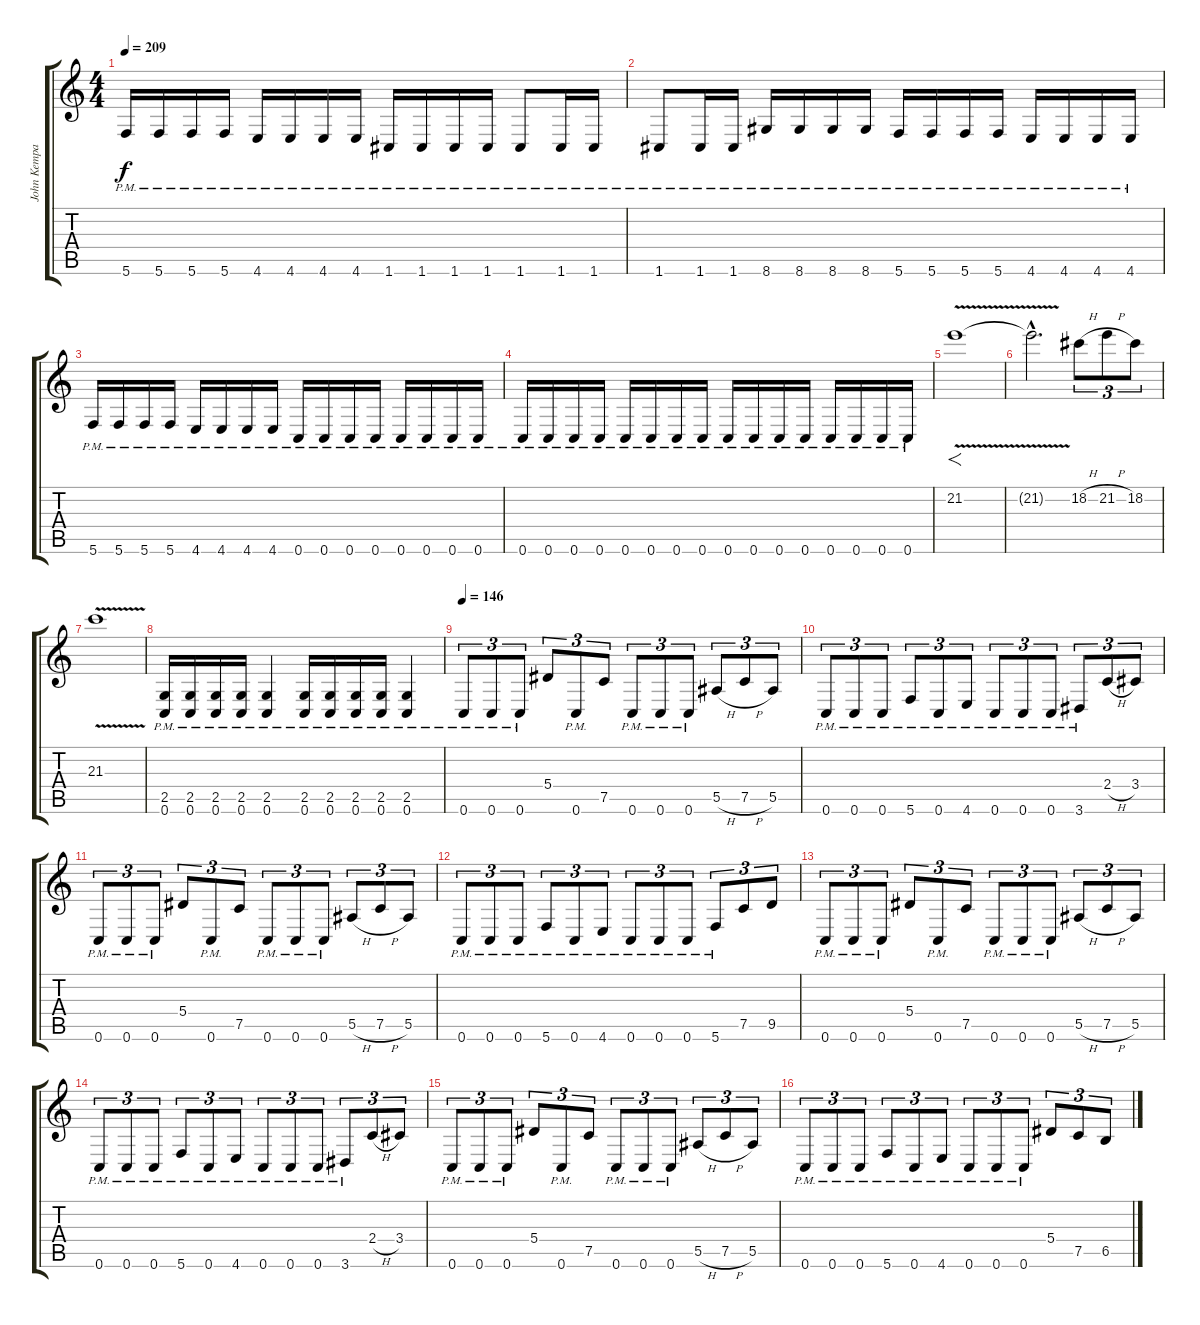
\track ("John Kempainen (Guitar)" "John Kempa") {instrument distortionguitar}
\staff {score tabs}
\tuning (C4 G3 Eb3 Bb2 F2 C2) {hide}
\ts (4 4)
\tempo 209
\clef g2
\ks c
5.6{pm}.16{dy f balance 8} 5.6{pm}.16 5.6{pm}.16 5.6{pm}.16 4.6{pm}.16 4.6{pm}.16 4.6{pm}.16 4.6{pm}.16 1.6{pm}.16 1.6{pm}.16 1.6{pm}.16 1.6{pm}.16 1.6{pm}.8 1.6{pm}.16 1.6{pm}.16 |
1.6{pm}.8 1.6{pm}.16 1.6{pm}.16 8.6{pm}.16 8.6{pm}.16 8.6{pm}.16 8.6{pm}.16 5.6{pm}.16 5.6{pm}.16 5.6{pm}.16 5.6{pm}.16 4.6{pm}.16 4.6{pm}.16 4.6{pm}.16 4.6{pm}.16 |
5.6{pm}.16 5.6{pm}.16 5.6{pm}.16 5.6{pm}.16 4.6{pm}.16 4.6{pm}.16 4.6{pm}.16 4.6{pm}.16 0.6{pm}.16 0.6{pm}.16 0.6{pm}.16 0.6{pm}.16 0.6{pm}.16 0.6{pm}.16 0.6{pm}.16 0.6{pm}.16 |
0.6{pm}.16 0.6{pm}.16 0.6{pm}.16 0.6{pm}.16 0.6{pm}.16 0.6{pm}.16 0.6{pm}.16 0.6{pm}.16 0.6{pm}.16 0.6{pm}.16 0.6{pm}.16 0.6{pm}.16 0.6{pm}.16 0.6{pm}.16 0.6{pm}.16 0.6{pm}.16 |
21.2{v}.1{f} |
21.2{hac t}.2{d} 18.2{h}.8{tu (3 2)} 21.2{h}.8{tu (3 2)} 18.2.8{tu (3 2)} |
21.3{v}.1 |
(2.5{pm} 0.6{pm}).16 (2.5{pm} 0.6{pm}).16 (2.5{pm} 0.6{pm}).16 (2.5{pm} 0.6{pm}).16 (2.5{pm} 0.6{pm}).4 (2.5{pm} 0.6{pm}).16 (2.5{pm} 0.6{pm}).16 (2.5{pm} 0.6{pm}).16 (2.5{pm} 0.6{pm}).16 (2.5{pm} 0.6{pm}).4 |
\tempo 146
0.6{pm}.8{tu (3 2) balance 16} 0.6{pm}.8{tu (3 2)} 0.6{pm}.8{tu (3 2)} 5.4.8{tu (3 2)} 0.6{pm}.8{tu (3 2)} 7.5.8{tu (3 2)} 0.6{pm}.8{tu (3 2)} 0.6{pm}.8{tu (3 2)} 0.6{pm}.8{tu (3 2)} 5.5{h}.8{tu (3 2)} 7.5{h}.8{tu (3 2)} 5.5.8{tu (3 2)} |
0.6{pm}.8{tu (3 2)} 0.6{pm}.8{tu (3 2)} 0.6{pm}.8{tu (3 2)} 5.6{pm}.8{tu (3 2)} 0.6{pm}.8{tu (3 2)} 4.6{pm}.8{tu (3 2)} 0.6{pm}.8{tu (3 2)} 0.6{pm}.8{tu (3 2)} 0.6{pm}.8{tu (3 2)} 3.6{pm}.8{tu (3 2)} 2.4{h}.8{tu (3 2)} 3.4.8{tu (3 2)} |
0.6{pm}.8{tu (3 2)} 0.6{pm}.8{tu (3 2)} 0.6{pm}.8{tu (3 2)} 5.4.8{tu (3 2)} 0.6{pm}.8{tu (3 2)} 7.5.8{tu (3 2)} 0.6{pm}.8{tu (3 2)} 0.6{pm}.8{tu (3 2)} 0.6{pm}.8{tu (3 2)} 5.5{h}.8{tu (3 2)} 7.5{h}.8{tu (3 2)} 5.5.8{tu (3 2)} |
0.6{pm}.8{tu (3 2)} 0.6{pm}.8{tu (3 2)} 0.6{pm}.8{tu (3 2)} 5.6{pm}.8{tu (3 2)} 0.6{pm}.8{tu (3 2)} 4.6{pm}.8{tu (3 2)} 0.6{pm}.8{tu (3 2)} 0.6{pm}.8{tu (3 2)} 0.6{pm}.8{tu (3 2)} 5.6{pm}.8{tu (3 2)} 7.5.8{tu (3 2)} 9.5.8{tu (3 2)} |
0.6{pm}.8{tu (3 2)} 0.6{pm}.8{tu (3 2)} 0.6{pm}.8{tu (3 2)} 5.4.8{tu (3 2)} 0.6{pm}.8{tu (3 2)} 7.5.8{tu (3 2)} 0.6{pm}.8{tu (3 2)} 0.6{pm}.8{tu (3 2)} 0.6{pm}.8{tu (3 2)} 5.5{h}.8{tu (3 2)} 7.5{h}.8{tu (3 2)} 5.5.8{tu (3 2)} |
0.6{pm}.8{tu (3 2)} 0.6{pm}.8{tu (3 2)} 0.6{pm}.8{tu (3 2)} 5.6{pm}.8{tu (3 2)} 0.6{pm}.8{tu (3 2)} 4.6{pm}.8{tu (3 2)} 0.6{pm}.8{tu (3 2)} 0.6{pm}.8{tu (3 2)} 0.6{pm}.8{tu (3 2)} 3.6{pm}.8{tu (3 2)} 2.4{h}.8{tu (3 2)} 3.4.8{tu (3 2)} |
0.6{pm}.8{tu (3 2)} 0.6{pm}.8{tu (3 2)} 0.6{pm}.8{tu (3 2)} 5.4.8{tu (3 2)} 0.6{pm}.8{tu (3 2)} 7.5.8{tu (3 2)} 0.6{pm}.8{tu (3 2)} 0.6{pm}.8{tu (3 2)} 0.6{pm}.8{tu (3 2)} 5.5{h}.8{tu (3 2)} 7.5{h}.8{tu (3 2)} 5.5.8{tu (3 2)} |
0.6{pm}.8{tu (3 2)} 0.6{pm}.8{tu (3 2)} 0.6{pm}.8{tu (3 2)} 5.6{pm}.8{tu (3 2)} 0.6{pm}.8{tu (3 2)} 4.6{pm}.8{tu (3 2)} 0.6{pm}.8{tu (3 2)} 0.6{pm}.8{tu (3 2)} 0.6{pm}.8{tu (3 2)} 5.4.8{tu (3 2)} 7.5.8{tu (3 2)} 6.5.8{tu (3 2)}
